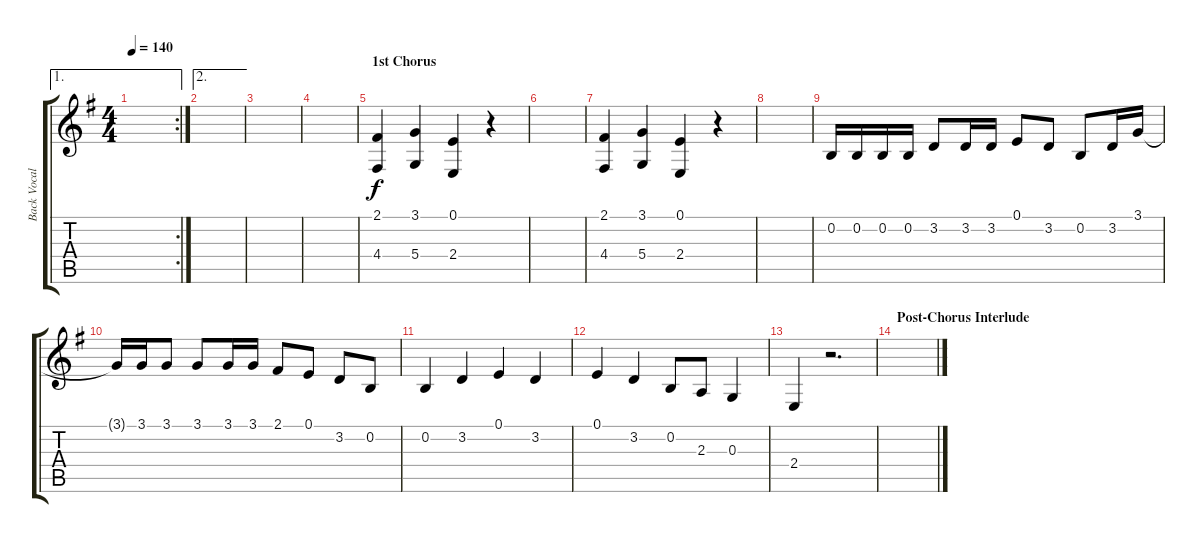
\track ("Back Vocals/Harmonies" "Back Vocal") {instrument lead1square}
\staff {score tabs}
\tuning (E4 B3 G3 D3 A2 E2) {hide}
\ae 1
\rc 2
\ts (4 4)
\tempo 140
\clef g2
\ks g
|
\ae 2
|
|
|
\section ("" "1st Chorus")
(2.1 4.4).4 (3.1 5.4).4 (0.1 2.4).4 r.4 |
|
(2.1 4.4).4 (3.1 5.4).4 (0.1 2.4).4 r.4 |
|
0.2.16 0.2.16 0.2.16 0.2.16 3.2.8 3.2.16 3.2.16 0.1.8 3.2.8 0.2.8 3.2.16 3.1.16 |
3.1{t}.16 3.1.16 3.1.8 3.1.8 3.1.16 3.1.16 2.1.8 0.1.8 3.2.8 0.2.8 |
0.2.4 3.2.4 0.1.4 3.2.4 |
0.1.4 3.2.4 0.2.8 2.3.8 0.3.4 |
2.4.4 r.2{d} |
\section ("" "Post-Chorus Interlude")
